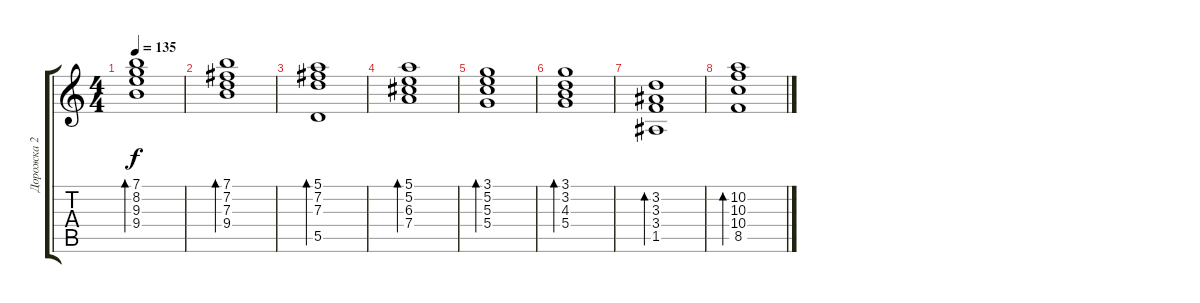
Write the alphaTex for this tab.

\track ("Дорожка 2" "Дорожка 2") {instrument electricguitarmuted}
\staff {score tabs}
\tuning (E4 B3 G3 D3 A2 E2) {hide}
\ts (4 4)
\tempo 135
\clef g2
\ks c
(7.1 8.2 9.3 9.4).1{bd 240 dy f} |
(7.1 7.2 7.3 9.4).1{bd 240} |
(5.1 7.2 7.3 5.5).1{bd 240} |
(5.1 5.2 6.3 7.4).1{bd 240} |
(3.1 5.2 5.3 5.4).1{bd 240} |
(3.1 3.2 4.3 5.4).1{bd 240} |
(3.2 3.3 3.4 1.5).1{bd 240} |
(10.2 10.3 10.4 8.5).1{bd 240}
